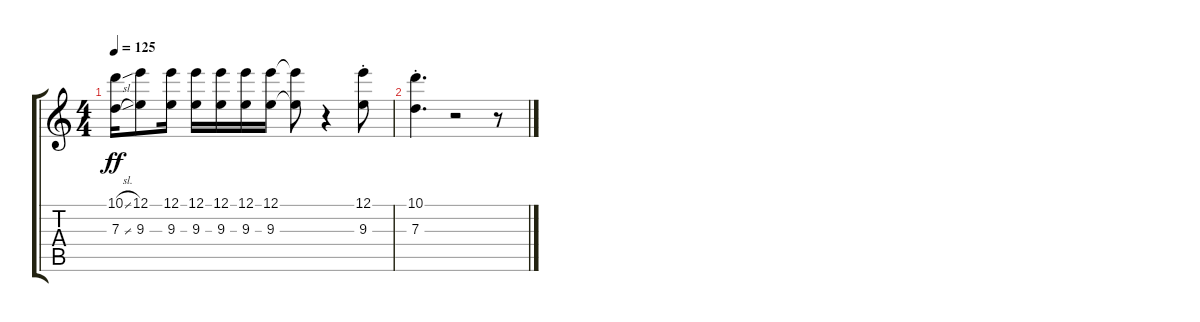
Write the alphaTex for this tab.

\track "" {instrument acousticguitarsteel}
\staff {score tabs}
\tuning (E4 B3 G3 D3 A2 E2) {hide}
\ts (4 4)
\tempo 125
\clef g2
\ks c
(10.1{sl} 7.3{sl}).16{dy ff} (12.1 9.3).8 (12.1 9.3).16 (12.1 9.3).16 (12.1 9.3).16 (12.1 9.3).16 (12.1 9.3).16 (12.1{t} 9.3{t}).8 r.4 (12.1{st} 9.3{st}).8 |
(10.1{st} 7.3{st}).4{d} r.2 r.8
